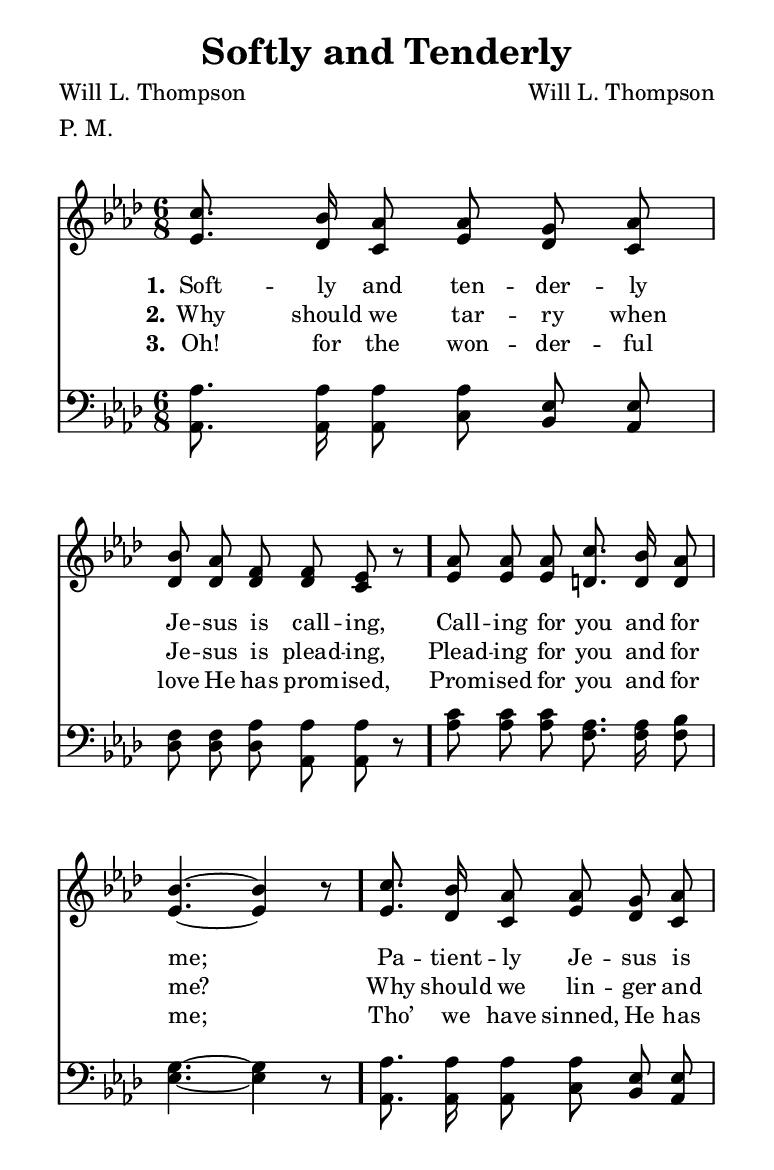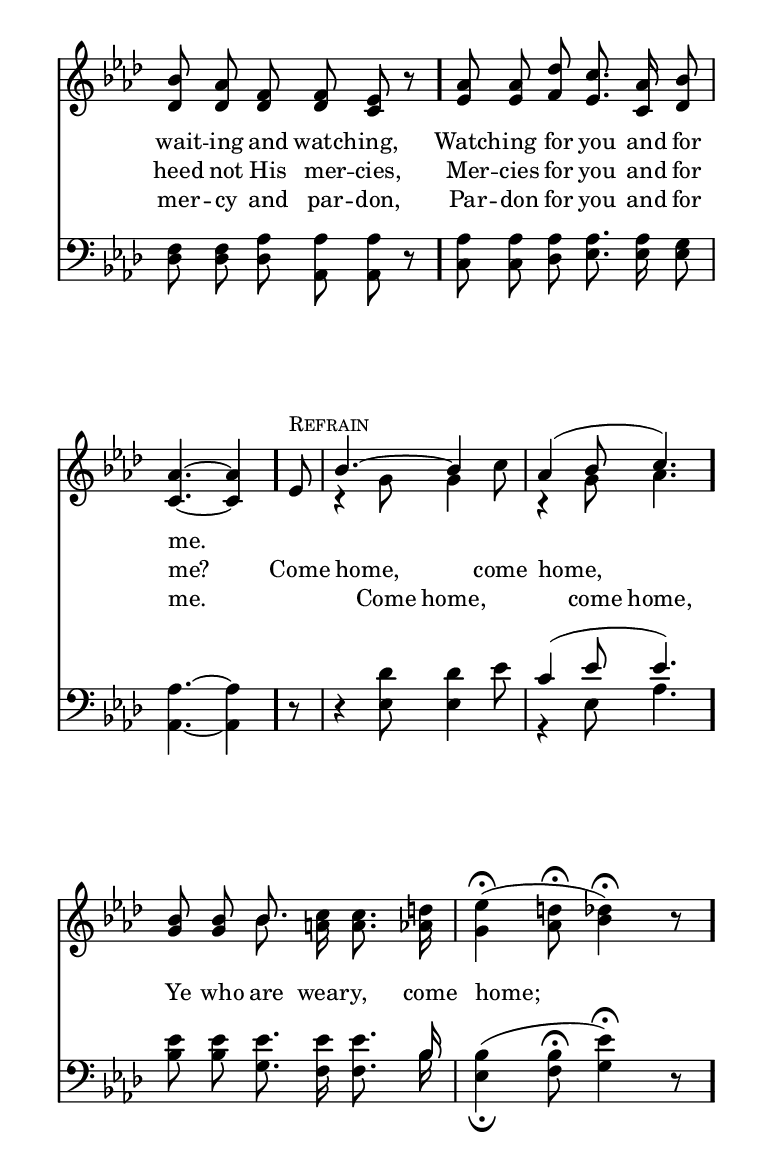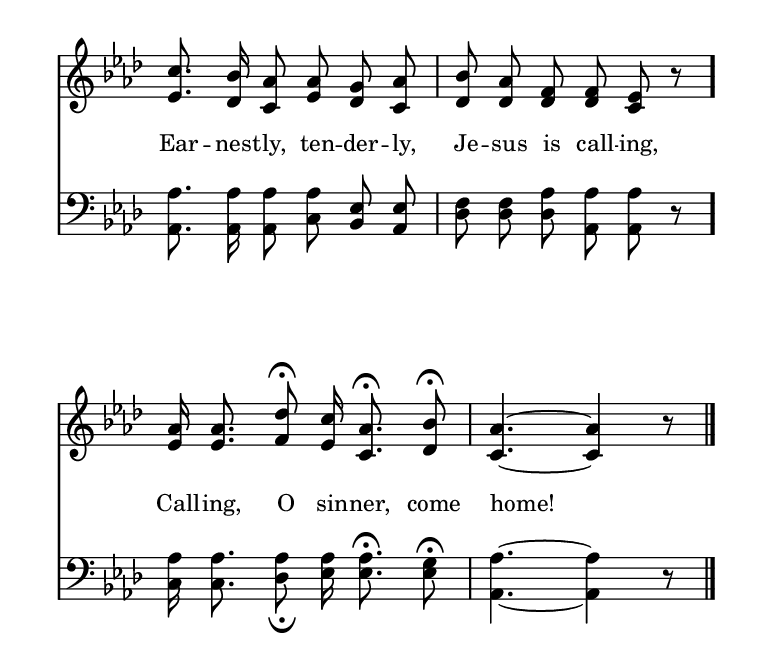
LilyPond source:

\include "common/global.ily"
\paper {
  \include "common/paper.ily"
}

\header{
  %gospel
  hymnnumber = "118"
  title = "Softly and Tenderly"
  tunename = ""
  meter = "P. M."
  poet = "Will L. Thompson"
  composer = "Will L. Thompson"
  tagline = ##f
}

ta = { \tempo 8=120 }
tb = { \tempo 8=60 }

global = {
  \include "common/overrides.ily"
  \override Staff.TimeSignature.style = #'numbered
  \time 6/8
  \override Score.MetronomeMark.transparent = ##t % hide all fermata changes too
  \ta
  \key aes \major
  \autoBeamOff
}

patternA = { c8. bes16 aes8 aes g aes | bes aes f f ees c | }
patternB = { aes8 aes aes c8. bes16 aes8 | bes4. ~ bes4 c8 | }
patternC = { aes8 aes des c8. aes16 bes8 | aes4. ~ aes4 }

notesSoprano = {
\global
\relative c'' {

  c8. bes16 aes8 aes g aes | bes aes f f ees r |
  aes8 aes aes c8. bes16 aes8 | bes4. ~ bes4 r8 |
  c8. bes16 aes8 aes g aes | bes aes f f ees r |
  aes8 aes des c8. aes16 bes8 | aes4. ~ aes4

  \eogbreak
  << s^\markup { \small \caps "Refrain" }
  { ees8 | bes'4. ~ bes4 c8 | aes4( bes8 c4.) } >>
  bes8 bes bes8. c16 c8. d16 | \tb ees4( \fermata d8 \fermata des4) \fermata r8 |
  \ta c8. bes16 aes8 aes g aes | bes aes f f ees r |
  aes16 aes8. \tb des8 \fermata \ta c16 \tb aes8. \fermata bes8 \fermata \ta | aes4. ~ aes4 r8 |

  \bar "|."

}
}

notesAlto = {
\global
\relative e' {

  \changePitch \patternA { ees des c ees des c | des des des des c r }
  \changePitch \patternB { ees ees ees d d d | ees ees r }
  \changePitch \patternA { ees des c ees des c | des des des des c r }
  \changePitch \patternC { ees ees f ees c des | c c }

  r8 | r4 g'8 g4 r8 | r4 g8 aes4. |
  g8 g bes8. a16 a8. aes16 | g4( aes8 bes4) r8 |
  \changePitch \patternA { ees, des c ees des c | des des des des c r }
  ees16 ees8. f8 ees16 c8. des8 | c4. ~ c4 r8 |

}
}

notesTenor = {
\global
\relative a {

  \changePitch \patternA { aes aes aes aes ees ees | f f aes aes aes r }
  \changePitch \patternB { c c c aes aes bes | g g r }
  \changePitch \patternA { aes aes aes aes ees ees | f f aes aes aes r }
  \changePitch \patternC { aes aes aes aes aes g | aes aes }

  r8 | r4 des8 des4 ees8 | c4( ees8 ees4.) |
  ees8 ees ees8. ees16 ees8. bes16 | bes4( bes8 ees4) r8 |
  \changePitch \patternA { aes, aes aes aes ees ees | f f aes aes aes r }
  aes16 aes8. aes8 aes16 aes8. g8 | aes4. ~ aes4 r8

}
}

notesBass = {
\global
\relative f, {

  \changePitch \patternA { aes aes aes c bes aes | des des des aes aes r }
  \changePitch \patternB { aes' aes aes f f f | ees ees r }
  \changePitch \patternA { aes, aes aes c bes aes | des des des aes aes r }
  \changePitch \patternC { c c des ees ees ees | aes, aes }

  r8 | r4 ees'8 ees4 r8 | r4 ees8 aes4. |
  bes8 bes g8. f16 f8. bes16 | ees,4(_\fermata f8 \fermata g4) \fermata r8 |
  \changePitch \patternA { aes, aes aes c bes aes | des des des aes aes r }
  c16 c8. des8_\fermata ees16 ees8. \fermata ees8 \fermata | aes,4. ~ aes4 r8

}
}

Refrain = \lyricmode {

Come home, come home, \bar "."
Ye who are wear -- y, come home; \bar "."
Ear -- nest -- ly, ten -- der -- ly, Je -- sus is call -- ing, \bar "."
Call -- ing, O sin -- ner, come home! \bar "."

}

wordsA = \lyricmode {
\set stanza = "1."

Soft -- ly and ten -- der -- ly Je -- sus is call -- ing, \bar "."
Call -- ing for you and for me; \bar "."
Pa -- tient -- ly Je -- sus is wait -- ing and watch -- ing, \bar "."
Watch -- ing for you and for me. \bar "."

}

wordsB = \lyricmode {
\set stanza = "2."

Why should we tar -- ry when Je -- sus is plead -- ing,
Plead -- ing for you and for me?
Why should we lin -- ger and heed not His mer -- cies,
Mer -- cies for you and for me?

\Refrain

}

wordsC = \lyricmode {
\set stanza = "3."

Oh! for the won -- der -- ful love He has prom -- ised,
Prom -- ised for you and for me;
Tho’ we have sinned, He has mer -- cy and par -- don,
Par -- don for you and for me.

}

underWords = \lyricmode {

{ \repeat unfold 36 { \skip 4 } }
Come home, come home,

}

\score {
  \context ChoirStaff <<
    \context Staff = upper <<
      \set Staff.autoBeaming = ##f
      \set ChoirStaff.systemStartDelimiter = #'SystemStartBar
      \set ChoirStaff.printPartCombineTexts = ##f
      \partcombine #'(2 . 9) \notesSoprano \notesAlto
      \context NullVoice = sopranos { \voiceOne << \notesSoprano >> }
      \context NullVoice = altos { \voiceTwo << \notesAlto >> }
      \context Lyrics = one   \lyricsto sopranos \wordsA
      \context Lyrics = two   \lyricsto sopranos \wordsB
      \context Lyrics = three \lyricsto sopranos \wordsC
      \context Lyrics = three \lyricsto altos \underWords
    >>
    \context Staff = men <<
      \set Staff.autoBeaming = ##f
      \clef bass
      \set ChoirStaff.printPartCombineTexts = ##f
      \partcombine #'(2 . 9) \notesTenor \notesBass
      \context NullVoice = tenors { \voiceOne << \notesTenor >> }
      \context NullVoice = basses { \voiceTwo << \notesBass >> }
    >>
  >>
  \layout {
    \include "common/layout.ily"
  }
  \midi{
    \include "common/midi.ily"
  }
}

\version "2.19.49"  % necessary for upgrading to future LilyPond versions.

% vi:set et ts=2 sw=2 ai nocindent syntax=lilypond:
